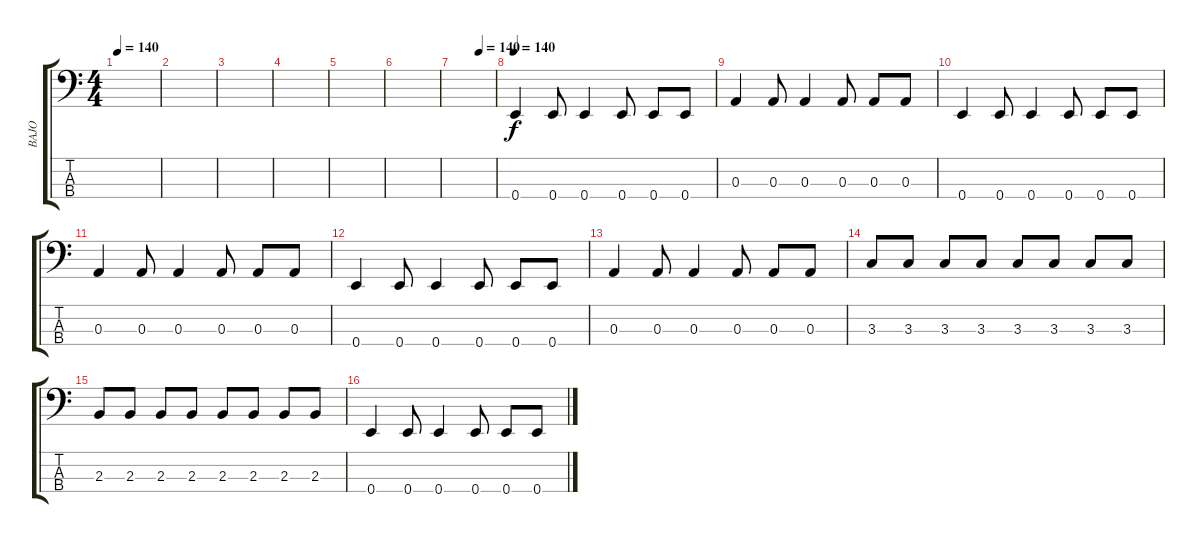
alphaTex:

\track ("BAJO" "BAJO") {instrument electricbasspick}
\staff {score tabs}
\tuning (G2 D2 A1 E1) {hide}
\ts (4 4)
\tempo 140
\tempo 120
\tempo 140
\clef f4
\ks c
|
|
|
|
|
|
\tempo (140 0.625)
|
\tempo 140
0.4.4 0.4.8 0.4.4 0.4.8 0.4.8 0.4.8 |
0.3.4 0.3.8 0.3.4 0.3.8 0.3.8 0.3.8 |
0.4.4 0.4.8 0.4.4 0.4.8 0.4.8 0.4.8 |
0.3.4 0.3.8 0.3.4 0.3.8 0.3.8 0.3.8 |
0.4.4 0.4.8 0.4.4 0.4.8 0.4.8 0.4.8 |
0.3.4 0.3.8 0.3.4 0.3.8 0.3.8 0.3.8 |
3.3.8 3.3.8 3.3.8 3.3.8 3.3.8 3.3.8 3.3.8 3.3.8 |
2.3.8 2.3.8 2.3.8 2.3.8 2.3.8 2.3.8 2.3.8 2.3.8 |
0.4.4 0.4.8 0.4.4 0.4.8 0.4.8 0.4.8
